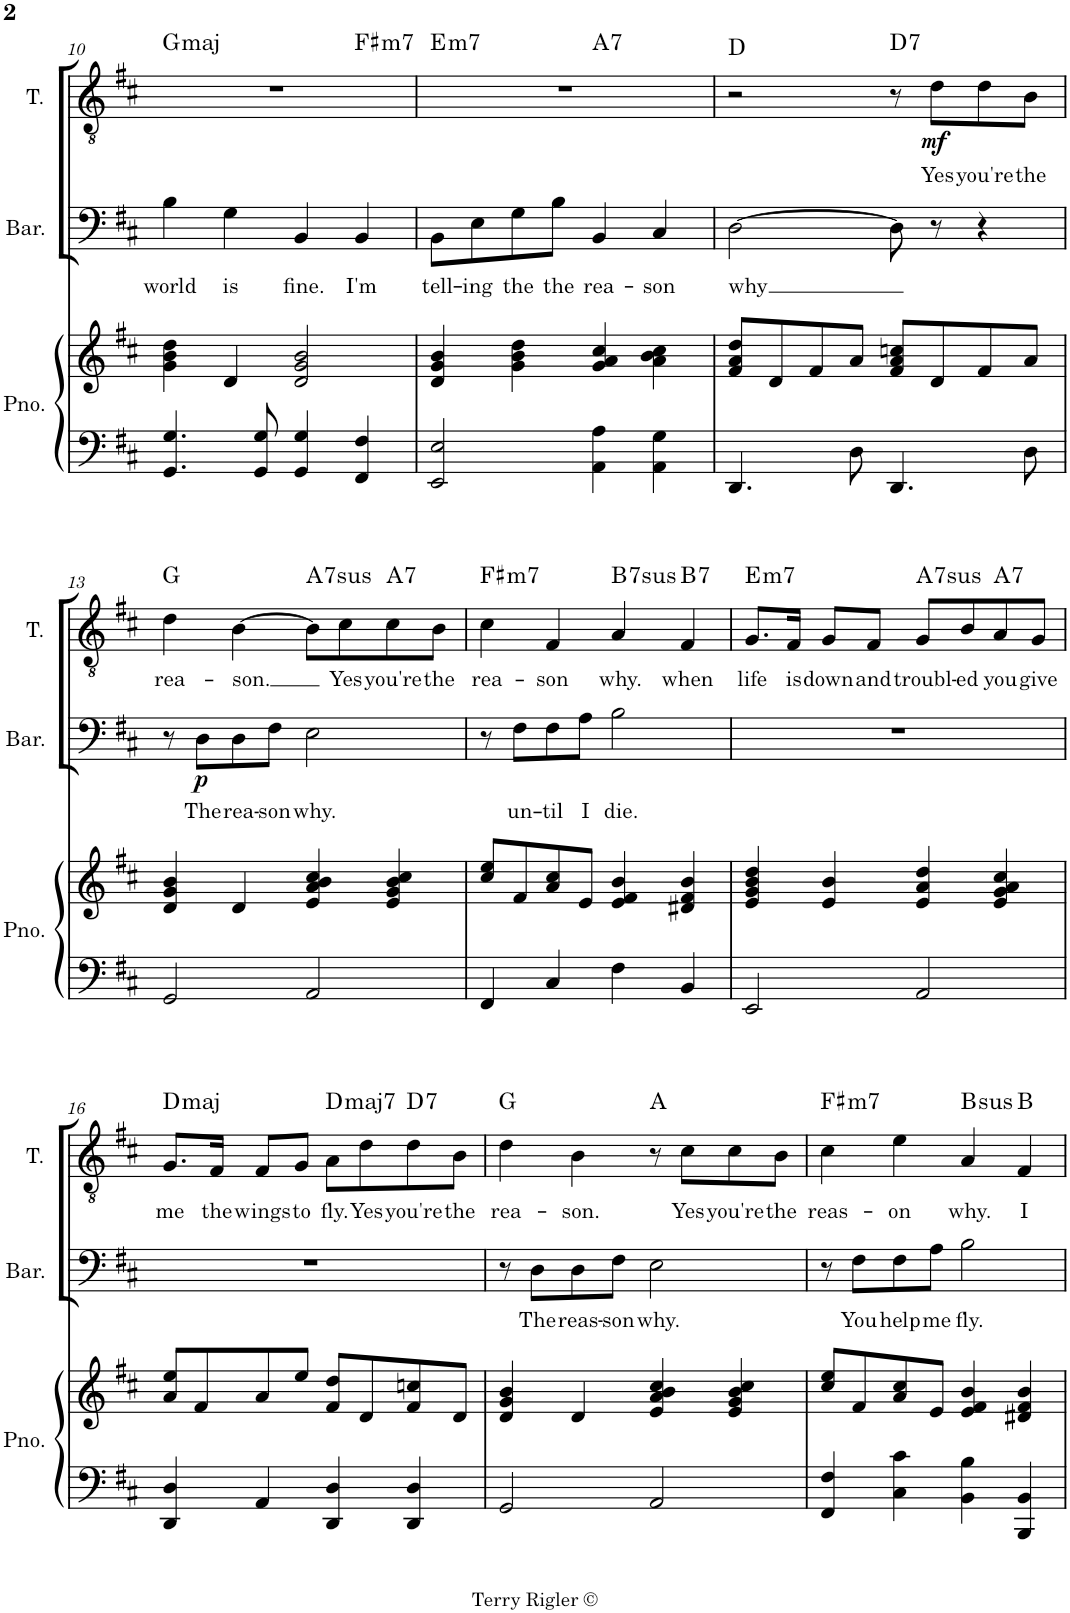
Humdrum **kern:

**kern	**kern	**kern	**text	**dynam	**kern	**text	**dynam	**harte
*part3	*part3	*part2	*part2	*part2	*part1	*part1	*part1	*part1
*staff4	*staff3	*staff2	*staff2	*staff2	*staff1	*staff1	*staff1	*
*I"Piano	*	*I"Baritone	*	*	*I"Tenor	*	*	*
*I'Pno.	*	*I'Bar.	*	*	*I'T.	*	*	*
!!LO:PB:g=z
*clefF4	*clefG2	*clefF4	*	*	*clefGv2	*	*	*
*k[f#c#]	*k[f#c#]	*k[f#c#]	*	*	*k[f#c#]	*	*	*
*M4/4	*M4/4	*M4/4	*	*	*M4/4	*	*	*
=10	=10	=10	=10	=10	=10	=10	=10	=10
!	!	!	!LO:LY:b	!	!	!	!	!LO:H:kt=maj
*	*	*	*	*	*^	*	*	*
4.GG/ 4.G/	4g\ 4b\ 4dd\	4B\	world	.	1r	2.ryy	.	.	G:maj
!	!	!	!LO:LY:b	!	!	!	!	!	!
.	4d/	4G\	is	.	.	.	.	.	.
8GG/ 8G/	.	.	.	.	.	.	.	.	.
!	!	!	!LO:LY:b	!	!	!	!	!	!
4GG/ 4G/	2d/ 2g/ 2b/	4BB/	fine.	.	.	.	.	.	.
!	!	!	!LO:LY:b	!	!	!	!	!	!LO:H:kt=m7
4FF#/ 4F#/	.	4BB/	I'm	.	.	4ryy	.	.	F#:min7
=11	=11	=11	=11	=11	=11	=11	=11	=11	=11
!	!	!	!LO:LY:b	!	!	!	!	!	!LO:H:kt=m7
2EE/ 2E/	4d/ 4g/ 4b/	8BB\L	tell-	.	1r	2ryy	.	.	E:min7
!	!	!	!LO:LY:b	!	!	!	!	!	!
.	.	8E\	-ing	.	.	.	.	.	.
!	!	!	!LO:LY:b	!	!	!	!	!	!
.	4g\ 4b\ 4dd\	8G\	the	.	.	.	.	.	.
!	!	!	!LO:LY:b	!	!	!	!	!	!
.	.	8B\J	the	.	.	.	.	.	.
!	!	!	!LO:LY:b	!	!	!	!	!	!LO:H:kt=7
4AA\ 4A\	4g/ 4a/ 4cc#/	4BB/	rea-	.	.	2ryy	.	.	A:7
!	!	!	!LO:LY:b	!	!	!	!	!	!
4AA\ 4G\	4a\ 4b\ 4cc#\	4C#/	-son	.	.	.	.	.	.
=12	=12	=12	=12	=12	=12	=12	=12	=12	=12
!	!	!	!LO:LY:b	!	!	!	!	!	!
*	*	*	*	*	*v	*v	*	*	*
4.DD/	8f#/ 8a/ 8dd/L	[2D\	why	.	2r	.	.	D:maj
.	8d/	.	.	.	.	.	.	.
.	8f#/	.	.	.	.	.	.	.
8D\	8a/J	.	.	.	.	.	.	.
!	!	!	!	!	!	!	!	!LO:H:kt=7
4.DD/	8f#/ 8a/ 8ccn/L	8D\]	.	.	8r	.	.	D:7
!	!	!	!	!	!	!LO:LY:b	!LO:DY:b	!
.	8d/	8r	.	.	8d\L	Yes	mf	.
!	!	!	!	!	!	!LO:LY:b	!	!
.	8f#/	4r	.	.	8d\	you're	.	.
!	!	!	!	!	!	!LO:LY:b	!	!
8D\	8a/J	.	.	.	8B\J	the	.	.
!!LO:LB:g=z
=13	=13	=13	=13	=13	=13	=13	=13	=13
!	!	!	!	!	!	!LO:LY:b	!	!
2GG/	4d/ 4g/ 4b/	8r	.	.	4d\	rea-	.	G:maj
!	!	!	!LO:LY:b	!LO:DY:b	!	!	!	!
.	.	8D\L	The	p	.	.	.	.
!	!	!	!LO:LY:b	!	!	!LO:LY:b	!	!
.	4d/	8D\	rea-	.	[4B\	-son.	.	.
!	!	!	!LO:LY:b	!	!	!	!	!
.	.	8F#\J	-son	.	.	.	.	.
!	!	!	!LO:LY:b	!	!	!	!	!LO:H:kt=7sus
2AA/	4e/ 4a/ 4b/ 4cc#/	2E\	why.	.	8B\L]	.	.	A:sus4(7)
!	!	!	!	!	!	!LO:LY:b	!	!
.	.	.	.	.	8c#\	Yes	.	.
!	!	!	!	!	!	!LO:LY:b	!	!LO:H:kt=7
.	4e/ 4g/ 4b/ 4cc#/	.	.	.	8c#\	you're	.	A:7
!	!	!	!	!	!	!LO:LY:b	!	!
.	.	.	.	.	8B\J	the	.	.
=14	=14	=14	=14	=14	=14	=14	=14	=14
!	!	!	!	!	!	!LO:LY:b	!	!LO:H:kt=m7
4FF#/	8cc#/ 8ee/L	8r	.	.	4c#\	rea-	.	F#:min7
!	!	!	!LO:LY:b	!	!	!	!	!
.	8f#/	8F#\L	un-	.	.	.	.	.
!	!	!	!LO:LY:b	!	!	!LO:LY:b	!	!
4C#/	8a/ 8cc#/	8F#\	-til	.	4F#/	-son	.	.
!	!	!	!LO:LY:b	!	!	!	!	!
.	8e/J	8A\J	I	.	.	.	.	.
!	!	!	!LO:LY:b	!	!	!LO:LY:b	!	!LO:H:kt=7sus
4F#\	4e/ 4f#/ 4b/	2B\	die.	.	4A/	why.	.	B:sus4(7)
!	!	!	!	!	!	!LO:LY:b	!	!LO:H:kt=7
4BB/	4d#X/ 4f#/ 4b/	.	.	.	4F#/	when	.	B:7
=15	=15	=15	=15	=15	=15	=15	=15	=15
!	!	!	!	!	!	!LO:LY:b	!	!LO:H:kt=m7
2EE/	4e/ 4g/ 4b/ 4dd/	1r	.	.	8.G/L	life	.	E:min7
!	!	!	!	!	!	!LO:LY:b	!	!
.	.	.	.	.	16F#/Jk	is	.	.
!	!	!	!	!	!	!LO:LY:b	!	!
.	4e/ 4b/	.	.	.	8G/L	down	.	.
!	!	!	!	!	!	!LO:LY:b	!	!
.	.	.	.	.	8F#/J	and	.	.
!	!	!	!	!	!	!LO:LY:b	!	!LO:H:kt=7sus
2AA/	4e/ 4a/ 4dd/	.	.	.	8G/L	troubl-	.	A:sus4(7)
!	!	!	!	!	!	!LO:LY:b	!	!
.	.	.	.	.	8B/	-ed	.	.
!	!	!	!	!	!	!LO:LY:b	!	!LO:H:kt=7
.	4e/ 4g/ 4a/ 4cc#/	.	.	.	8A/	you	.	A:7
!	!	!	!	!	!	!LO:LY:b	!	!
.	.	.	.	.	8G/J	give	.	.
!!LO:LB:g=z
=16	=16	=16	=16	=16	=16	=16	=16	=16
!	!	!	!	!	!	!LO:LY:b	!	!LO:H:kt=maj
4DD/ 4D/	8a/ 8ee/L	1r	.	.	8.G/L	me	.	D:maj
.	8f#/	.	.	.	.	.	.	.
!	!	!	!	!	!	!LO:LY:b	!	!
.	.	.	.	.	16F#/Jk	the	.	.
!	!	!	!	!	!	!LO:LY:b	!	!
4AA/	8a/	.	.	.	8F#/L	wings	.	.
!	!	!	!	!	!	!LO:LY:b	!	!
.	8ee/J	.	.	.	8G/J	to	.	.
!	!	!	!	!	!	!LO:LY:b	!	!LO:H:kt=maj7
4DD/ 4D/	8f#/ 8dd/L	.	.	.	8A\L	fly.	.	D:maj7
!	!	!	!	!	!	!LO:LY:b	!	!
.	8d/	.	.	.	8d\	Yes	.	.
!	!	!	!	!	!	!LO:LY:b	!	!LO:H:kt=7
4DD/ 4D/	8f#/ 8ccn/	.	.	.	8d\	you're	.	D:7
!	!	!	!	!	!	!LO:LY:b	!	!
.	8d/J	.	.	.	8B\J	the	.	.
=17	=17	=17	=17	=17	=17	=17	=17	=17
!	!	!	!	!	!	!LO:LY:b	!	!
2GG/	4d/ 4g/ 4b/	8r	.	.	4d\	rea-	.	G:maj
!	!	!	!LO:LY:b	!	!	!	!	!
.	.	8D\L	The	.	.	.	.	.
!	!	!	!LO:LY:b	!	!	!LO:LY:b	!	!
.	4d/	8D\	reas-	.	4B\	-son.	.	.
!	!	!	!LO:LY:b	!	!	!	!	!
.	.	8F#\J	-son	.	.	.	.	.
!	!	!	!LO:LY:b	!	!	!	!	!
2AA/	4e/ 4a/ 4b/ 4cc#/	2E\	why.	.	8r	.	.	A:maj
!	!	!	!	!	!	!LO:LY:b	!	!
.	.	.	.	.	8c#\L	Yes	.	.
!	!	!	!	!	!	!LO:LY:b	!	!
.	4e/ 4g/ 4b/ 4cc#/	.	.	.	8c#\	you're	.	.
!	!	!	!	!	!	!LO:LY:b	!	!
.	.	.	.	.	8B\J	the	.	.
=18	=18	=18	=18	=18	=18	=18	=18	=18
!	!	!	!	!	!	!LO:LY:b	!	!LO:H:kt=m7
4FF#/ 4F#/	8cc#/ 8ee/L	8r	.	.	4c#\	reas-	.	F#:min7
!	!	!	!LO:LY:b	!	!	!	!	!
.	8f#/	8F#\L	You	.	.	.	.	.
!	!	!	!LO:LY:b	!	!	!LO:LY:b	!	!
4C#\ 4c#\	8a/ 8cc#/	8F#\	help	.	4e\	-on	.	.
!	!	!	!LO:LY:b	!	!	!	!	!
.	8e/J	8A\J	me	.	.	.	.	.
!	!	!	!LO:LY:b	!	!	!LO:LY:b	!	!LO:H:kt=sus
4BB\ 4B\	4e/ 4f#/ 4b/	2B\	fly.	.	4A/	why.	.	B:sus4
!	!	!	!	!	!	!LO:LY:b	!	!
4BBB/ 4BB/	4d#X/ 4f#/ 4b/	.	.	.	4F#/	I	.	B:maj
=	=	=	=	=	=	=	=	=
*-	*-	*-	*-	*-	*-	*-	*-	*-
